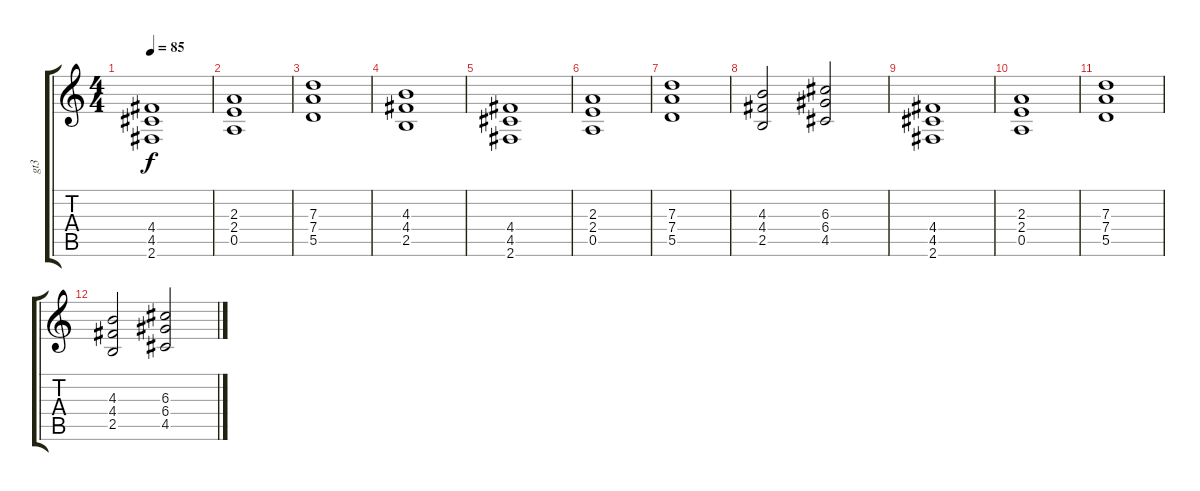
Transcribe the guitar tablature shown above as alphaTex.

\track ("gt3" "gt3") {instrument distortionguitar}
\staff {score tabs}
\tuning (E4 B3 G3 D3 A2 E2) {hide}
\ts (4 4)
\tempo 85
\clef g2
\ks c
(4.4 4.5 2.6).1{dy f} |
(2.3 2.4 0.5).1 |
(7.3 7.4 5.5).1 |
(4.3 4.4 2.5).1 |
(4.4 4.5 2.6).1 |
(2.3 2.4 0.5).1 |
(7.3 7.4 5.5).1 |
(4.3 4.4 2.5).2 (6.3 6.4 4.5).2 |
(4.4 4.5 2.6).1 |
(2.3 2.4 0.5).1 |
(7.3 7.4 5.5).1 |
(4.3 4.4 2.5).2 (6.3 6.4 4.5).2
